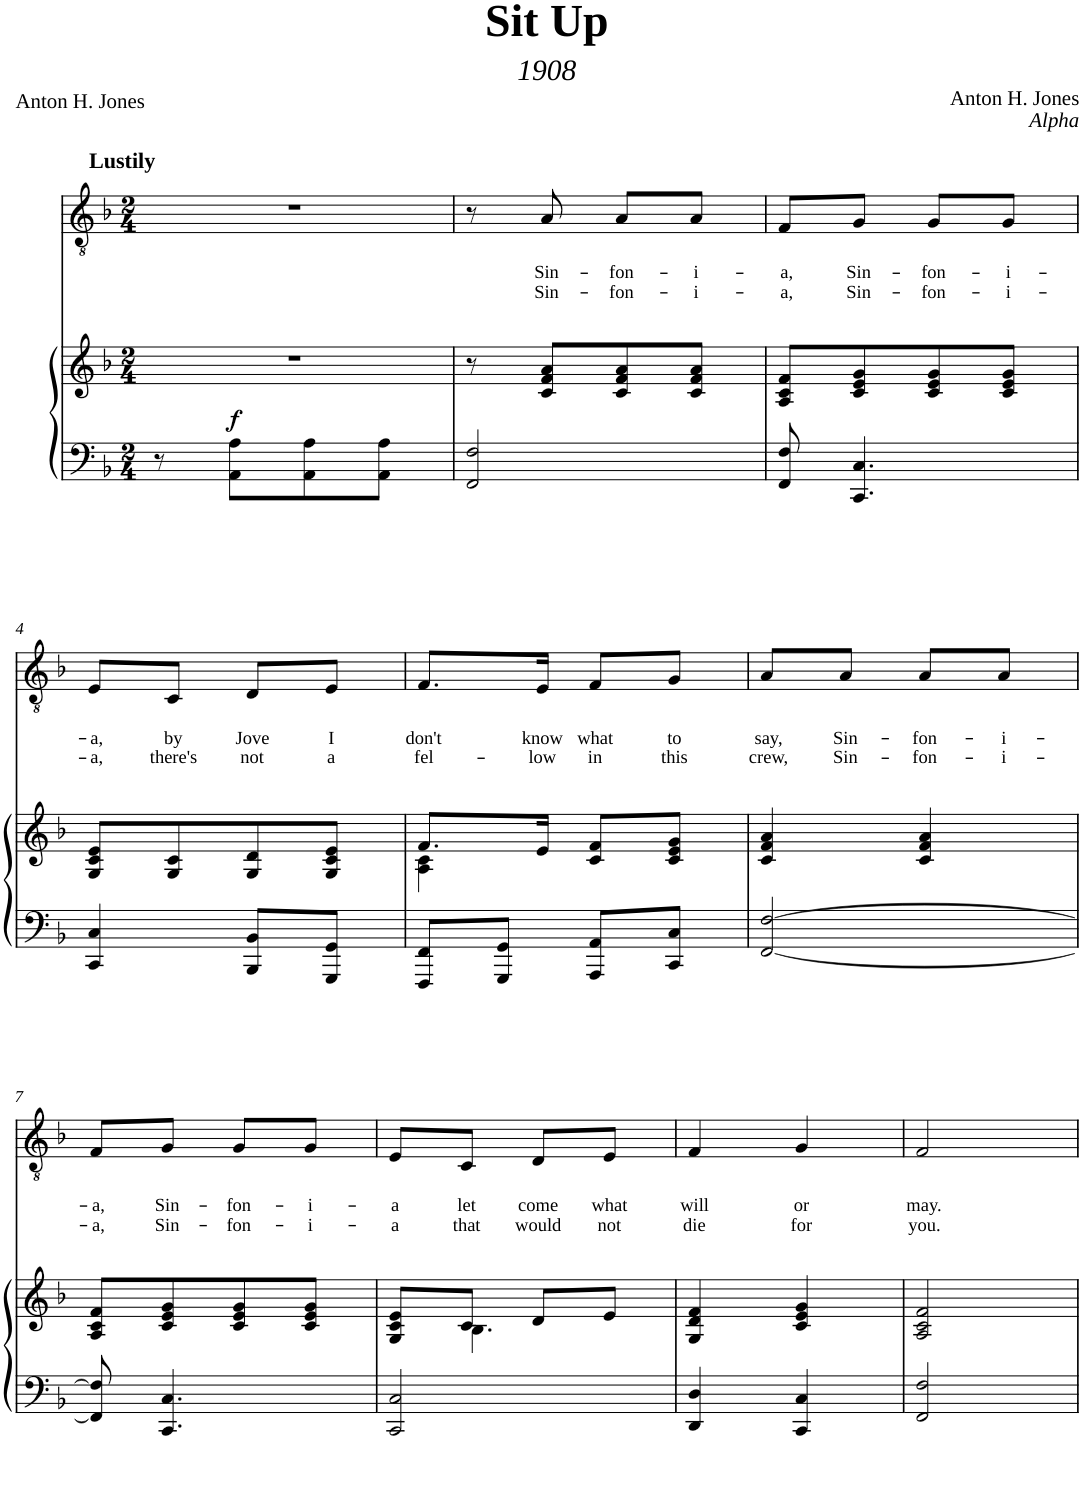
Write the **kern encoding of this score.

**kern	**kern	**dynam	**kern	**text	**text
*part2	*part2	*part2	*part1	*part1	*part1
*staff3	*staff2	*staff2/3	*staff1	*staff1	*staff1
*I"Piano	*	*	*I"Solo	*	*
*I'Pno	*	*	*	*	*
*clefF4	*clefG2	*	*clefGv2	*	*
*k[b-]	*k[b-]	*	*k[b-]	*	*
*M2/4	*M2/4	*	*M2/4	*	*
=1	=1	=1	=1	=1	=1
!	!	!	!LO:TX:a:B:t=Lustily	!	!
8r	2r	.	2r	.	.
!	!	!LO:DY:a=2	!	!	!
8AA\ 8A\L	.	f	.	.	.
8AA\ 8A\	.	.	.	.	.
8AA\ 8A\J	.	.	.	.	.
=2	=2	=2	=2	=2	=2
2FF/ 2F/	8r	.	8r	.	.
!	!	!	!	!LO:LY:b	!LO:LY:b
.	8c/ 8f/ 8a/L	.	8A/	Sin-	Sin-
!	!	!	!	!LO:LY:b	!LO:LY:b
.	8c/ 8f/ 8a/	.	8A/L	-fon-	-fon-
!	!	!	!	!LO:LY:b	!LO:LY:b
.	8c/ 8f/ 8a/J	.	8A/J	-i-	-i-
=3	=3	=3	=3	=3	=3
!	!	!	!	!LO:LY:b	!LO:LY:b
8FF/ 8F/	8A/ 8c/ 8f/L	.	8F/L	-a,	-a,
!	!	!	!	!LO:LY:b	!LO:LY:b
4.CC/ 4.C/	8c/ 8e/ 8g/	.	8G/J	Sin-	Sin-
!	!	!	!	!LO:LY:b	!LO:LY:b
.	8c/ 8e/ 8g/	.	8G/L	-fon-	-fon-
!	!	!	!	!LO:LY:b	!LO:LY:b
.	8c/ 8e/ 8g/J	.	8G/J	-i-	-i-
!!LO:LB:g=z
=4	=4	=4	=4	=4	=4
!	!	!	!	!LO:LY:b	!LO:LY:b
4CC/ 4C/	8G/ 8c/ 8e/L	.	8E/L	-a,	-a,
!	!	!	!	!LO:LY:b	!LO:LY:b
.	8G/ 8c/	.	8C/J	by	there's
!	!	!	!	!LO:LY:b	!LO:LY:b
8BBB-/ 8BB-/L	8G/ 8d/	.	8D/L	Jove	not
!	!	!	!	!LO:LY:b	!LO:LY:b
8GGG/ 8GG/J	8G/ 8c/ 8e/J	.	8E/J	I	a
=5	=5	=5	=5	=5	=5
*	*^	*	*	*	*
!	!	!	!	!	!LO:LY:b	!LO:LY:b
8FFF/ 8FF/L	8.f/L	4A\ 4c\	.	8.F/L	don't	fel-
8GGG/ 8GG/J	.	.	.	.	.	.
!	!	!	!	!	!LO:LY:b	!LO:LY:b
.	16e/Jk	.	.	16E/Jk	know	-low
!	!	!	!	!	!LO:LY:b	!LO:LY:b
8AAA/ 8AA/L	8c/ 8f/L	4ryy	.	8F/L	what	in
!	!	!	!	!	!LO:LY:b	!LO:LY:b
8CC/ 8C/J	8c/ 8e/ 8g/J	.	.	8G/J	to	this
*	*v	*v	*	*	*	*
=6	=6	=6	=6	=6	=6
!	!	!	!	!LO:LY:b	!LO:LY:b
[2FF/ [2F/	4c/ 4f/ 4a/	.	8A/L	say,	crew,
!	!	!	!	!LO:LY:b	!LO:LY:b
.	.	.	8A/J	Sin-	Sin-
!	!	!	!	!LO:LY:b	!LO:LY:b
.	4c/ 4f/ 4a/	.	8A/L	-fon-	-fon-
!	!	!	!	!LO:LY:b	!LO:LY:b
.	.	.	8A/J	-i-	-i-
!!LO:LB:g=z
=7	=7	=7	=7	=7	=7
!	!	!	!	!LO:LY:b	!LO:LY:b
8FF/] 8F/]	8A/ 8c/ 8f/L	.	8F/L	-a,	-a,
!	!	!	!	!LO:LY:b	!LO:LY:b
4.CC/ 4.C/	8c/ 8e/ 8g/	.	8G/J	Sin-	Sin-
!	!	!	!	!LO:LY:b	!LO:LY:b
.	8c/ 8e/ 8g/	.	8G/L	-fon-	-fon-
!	!	!	!	!LO:LY:b	!LO:LY:b
.	8c/ 8e/ 8g/J	.	8G/J	-i-	-i-
=8	=8	=8	=8	=8	=8
*	*^	*	*	*	*
!	!	!	!	!	!LO:LY:b	!LO:LY:b
2CC/ 2C/	8G/ 8c/ 8e/L	8ryy	.	8E/L	-a	-a
!	!	!	!	!	!LO:LY:b	!LO:LY:b
.	8c/J	4.B-\	.	8C/J	let	that
!	!	!	!	!	!LO:LY:b	!LO:LY:b
.	8d/L	.	.	8D/L	come	would
!	!	!	!	!	!LO:LY:b	!LO:LY:b
.	8e/J	.	.	8E/J	what	not
*	*v	*v	*	*	*	*
=9	=9	=9	=9	=9	=9
!	!	!	!	!LO:LY:b	!LO:LY:b
4DD/ 4D/	4G/ 4d/ 4f/	.	4F/	will	die
!	!	!	!	!LO:LY:b	!LO:LY:b
4CC/ 4C/	4c/ 4e/ 4g/	.	4G/	or	for
=10	=10	=10	=10	=10	=10
!	!	!	!	!LO:LY:b	!LO:LY:b
2FF/ 2F/	2A/ 2c/ 2f/	.	2F/	may.	you.
=	=	=	=	=	=
*-	*-	*-	*-	*-	*-
